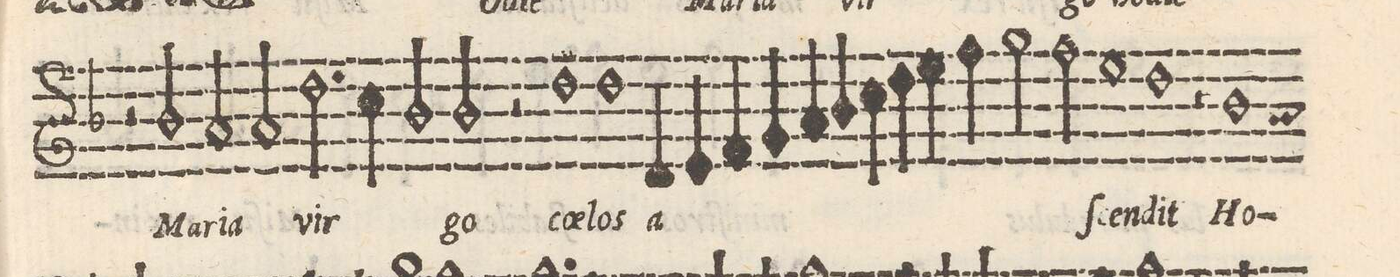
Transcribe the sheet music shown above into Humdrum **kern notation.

**kern	**text
*I"CANTUS	*
*clefG2	*
*k[b-]	*
*met(C|)	*
*M2/2	*
*custos:b-	*
=12-	=12-
2r	.
2b-/	Ma-
=13-	=13-
2a/	-ri-
2a/	-a
=14-	=14-
2.dd\	vir-
4cc\	.
=15-	=15-
2b-/	.
2b-/	go
=16-	=16-
2r	.
1dd\	cae-
=17-	=17-
1dd\	-los
=18-	=18-
4d/	a-
4e/	.
=19-	=19-
4f/	.
4g/	.
4a/	.
4b-/	.
=20-	=20-
4cc\	.
4dd\	.
4ee\	.
4ff\	.
=21-	=21-
2gg\	.
2ff\	.
=22-	=22-
1ee	ſcen-
=23-	=23-
1dd	-dit
=24-	=24-
2r	.
1b-\	Ho-
*-	*-
